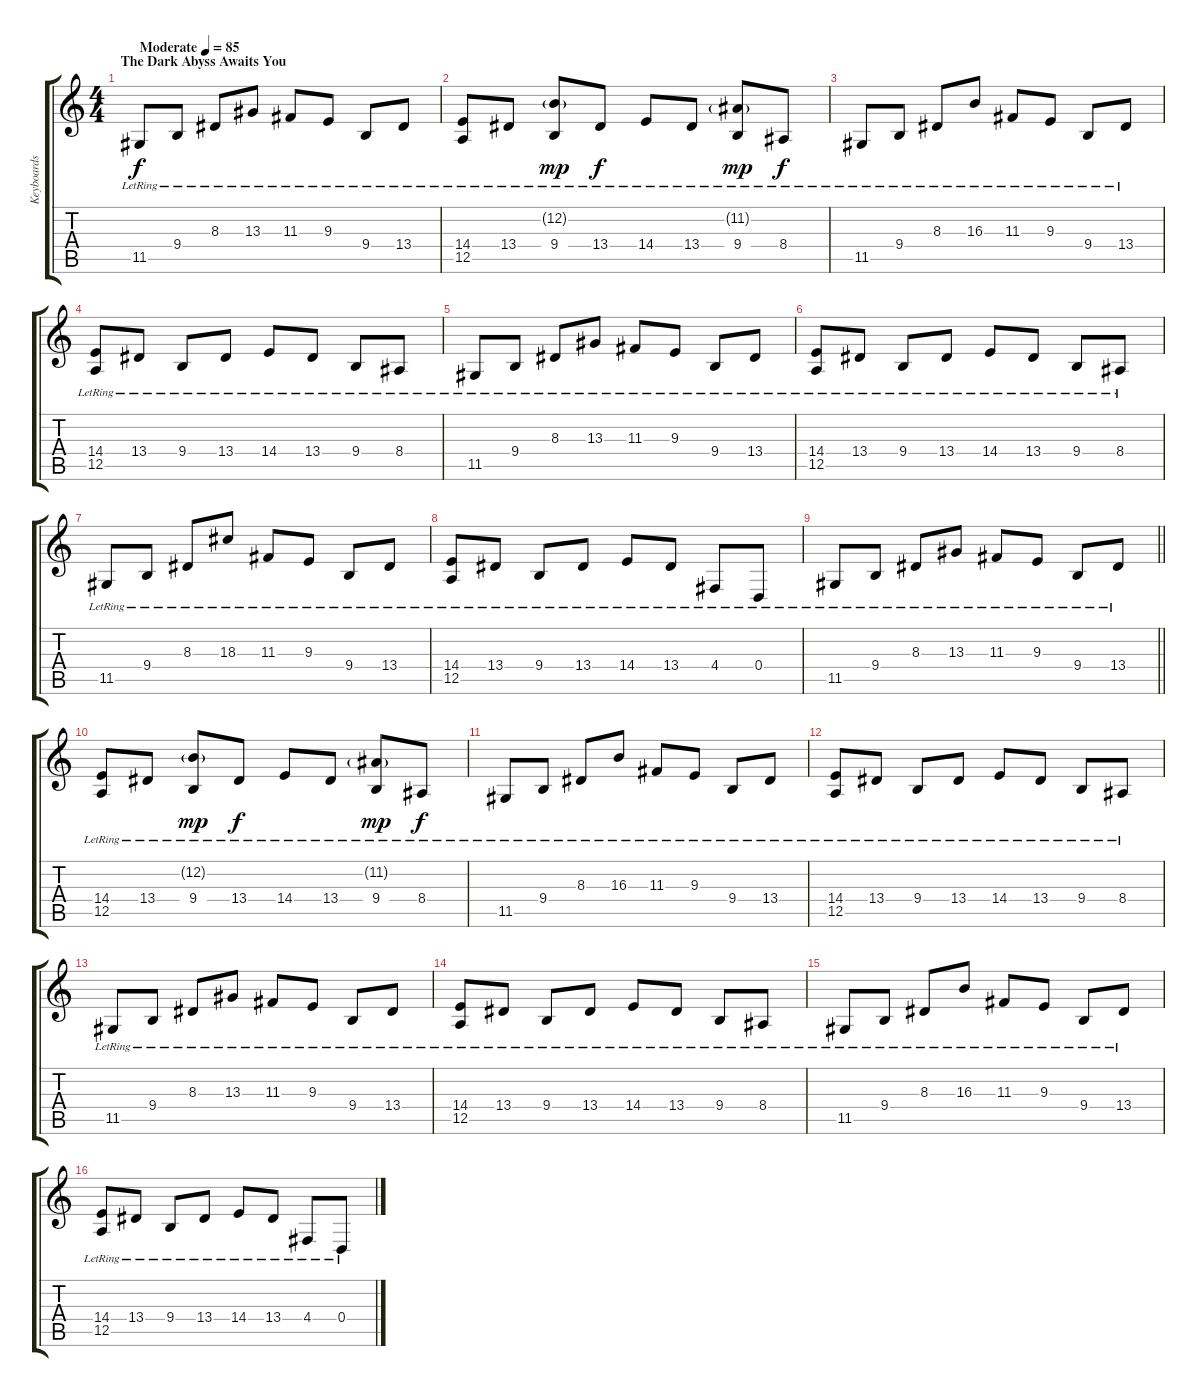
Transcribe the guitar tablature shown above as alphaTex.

\track ("Keyboards" "Keyboards") {instrument lead7fifths}
\staff {score tabs}
\tuning (E4 B3 G3 D3 A2 E2) {hide}
\ts (4 4)
\section ("" "The Dark Abyss Awaits You")
\tempo (85 "Moderate")
\clef g2
\ks c
11.5{lr}.8{dy f instrument lead7fifths} 9.4{lr}.8 8.3{lr}.8 13.3{lr}.8 11.3{lr}.8 9.3{lr}.8 9.4{lr}.8 13.4{lr}.8 |
(14.4{lr} 12.5{lr}).8 13.4{lr}.8 (12.2{g} 9.4{lr}).8{dy mp} 13.4{lr}.8{dy f} 14.4{lr}.8 13.4{lr}.8 (11.2{g} 9.4{lr}).8{dy mp} 8.4{lr}.8{dy f} |
11.5{lr}.8 9.4{lr}.8 8.3{lr}.8 16.3{lr}.8 11.3{lr}.8 9.3{lr}.8 9.4{lr}.8 13.4{lr}.8 |
(14.4{lr} 12.5{lr}).8 13.4{lr}.8 9.4{lr}.8 13.4{lr}.8 14.4{lr}.8 13.4{lr}.8 9.4{lr}.8 8.4{lr}.8 |
11.5{lr}.8 9.4{lr}.8 8.3{lr}.8 13.3{lr}.8 11.3{lr}.8 9.3{lr}.8 9.4{lr}.8 13.4{lr}.8 |
(14.4{lr} 12.5{lr}).8 13.4{lr}.8 9.4{lr}.8 13.4{lr}.8 14.4{lr}.8 13.4{lr}.8 9.4{lr}.8 8.4{lr}.8 |
11.5{lr}.8 9.4{lr}.8 8.3{lr}.8 18.3{lr}.8 11.3{lr}.8 9.3{lr}.8 9.4{lr}.8 13.4{lr}.8 |
(14.4{lr} 12.5{lr}).8 13.4{lr}.8 9.4{lr}.8 13.4{lr}.8 14.4{lr}.8 13.4{lr}.8 4.4{lr}.8 0.4{lr}.8 |
\barLineRight lightlight
11.5{lr}.8 9.4{lr}.8 8.3{lr}.8 13.3{lr}.8 11.3{lr}.8 9.3{lr}.8 9.4{lr}.8 13.4{lr}.8 |
\section ("" "")
(14.4{lr} 12.5{lr}).8 13.4{lr}.8 (12.2{g} 9.4{lr}).8{dy mp} 13.4{lr}.8{dy f} 14.4{lr}.8 13.4{lr}.8 (11.2{g} 9.4{lr}).8{dy mp} 8.4{lr}.8{dy f} |
11.5{lr}.8 9.4{lr}.8 8.3{lr}.8 16.3{lr}.8 11.3{lr}.8 9.3{lr}.8 9.4{lr}.8 13.4{lr}.8 |
(14.4{lr} 12.5{lr}).8 13.4{lr}.8 9.4{lr}.8 13.4{lr}.8 14.4{lr}.8 13.4{lr}.8 9.4{lr}.8 8.4{lr}.8 |
11.5{lr}.8 9.4{lr}.8 8.3{lr}.8 13.3{lr}.8 11.3{lr}.8 9.3{lr}.8 9.4{lr}.8 13.4{lr}.8 |
(14.4{lr} 12.5{lr}).8 13.4{lr}.8 9.4{lr}.8 13.4{lr}.8 14.4{lr}.8 13.4{lr}.8 9.4{lr}.8 8.4{lr}.8 |
11.5{lr}.8 9.4{lr}.8 8.3{lr}.8 16.3{lr}.8 11.3{lr}.8 9.3{lr}.8 9.4{lr}.8 13.4{lr}.8 |
(14.4{lr} 12.5{lr}).8 13.4{lr}.8 9.4{lr}.8 13.4{lr}.8 14.4{lr}.8 13.4{lr}.8 4.4{lr}.8 0.4{lr}.8
